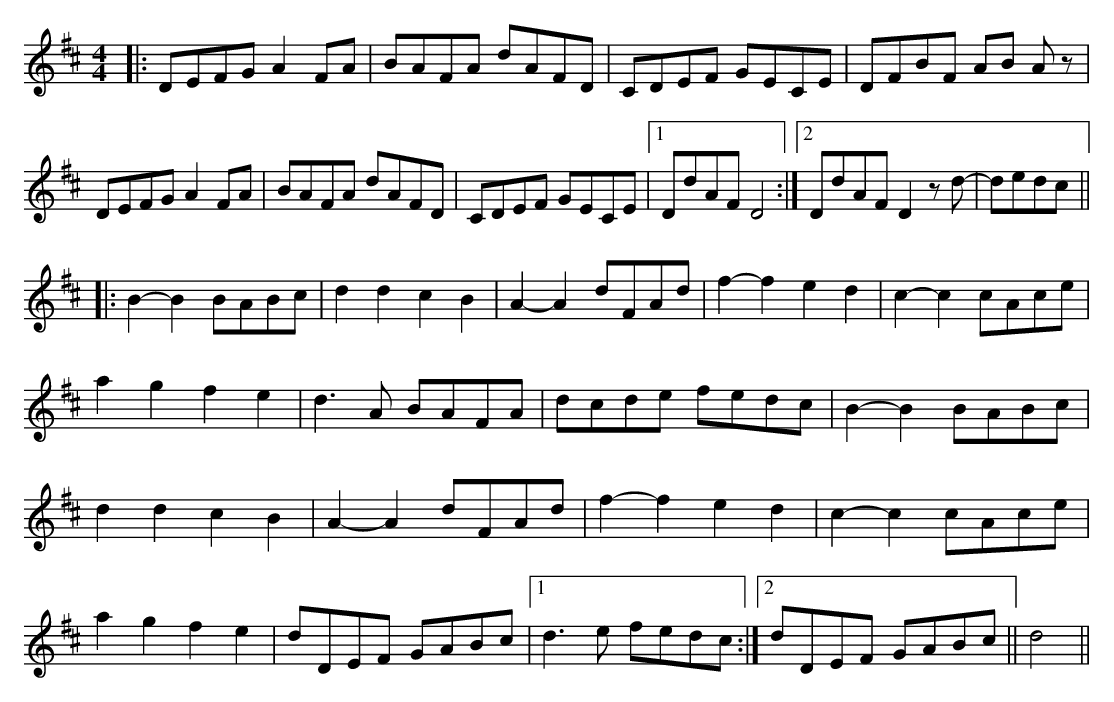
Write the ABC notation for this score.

X:1
M:4/4
K:D
|:DEFG A2 FA|BAFA dAFD|CDEF GECE|DFBF AB Az|
DEFG A2 FA|BAFA dAFD|CDEF GECE|1 DdAF D4:|2 DdAF D2 zd-|dedc||
|:B2-B2 BABc|d2 d2 c2 B2|A2-A2 dFAd|f2-f2 e2d2|c2-c2 cAce|
a2 g2 f2 e2|d3A BAFA|dcde fedc|B2-B2 BABc|
d2 d2 c2 B2|A2-A2 dFAd|f2-f2 e2d2|c2-c2 cAce|
a2 g2 f2 e2|dDEF GABc|1 d3 e fedc:|2 dDEF GABc||d4||
